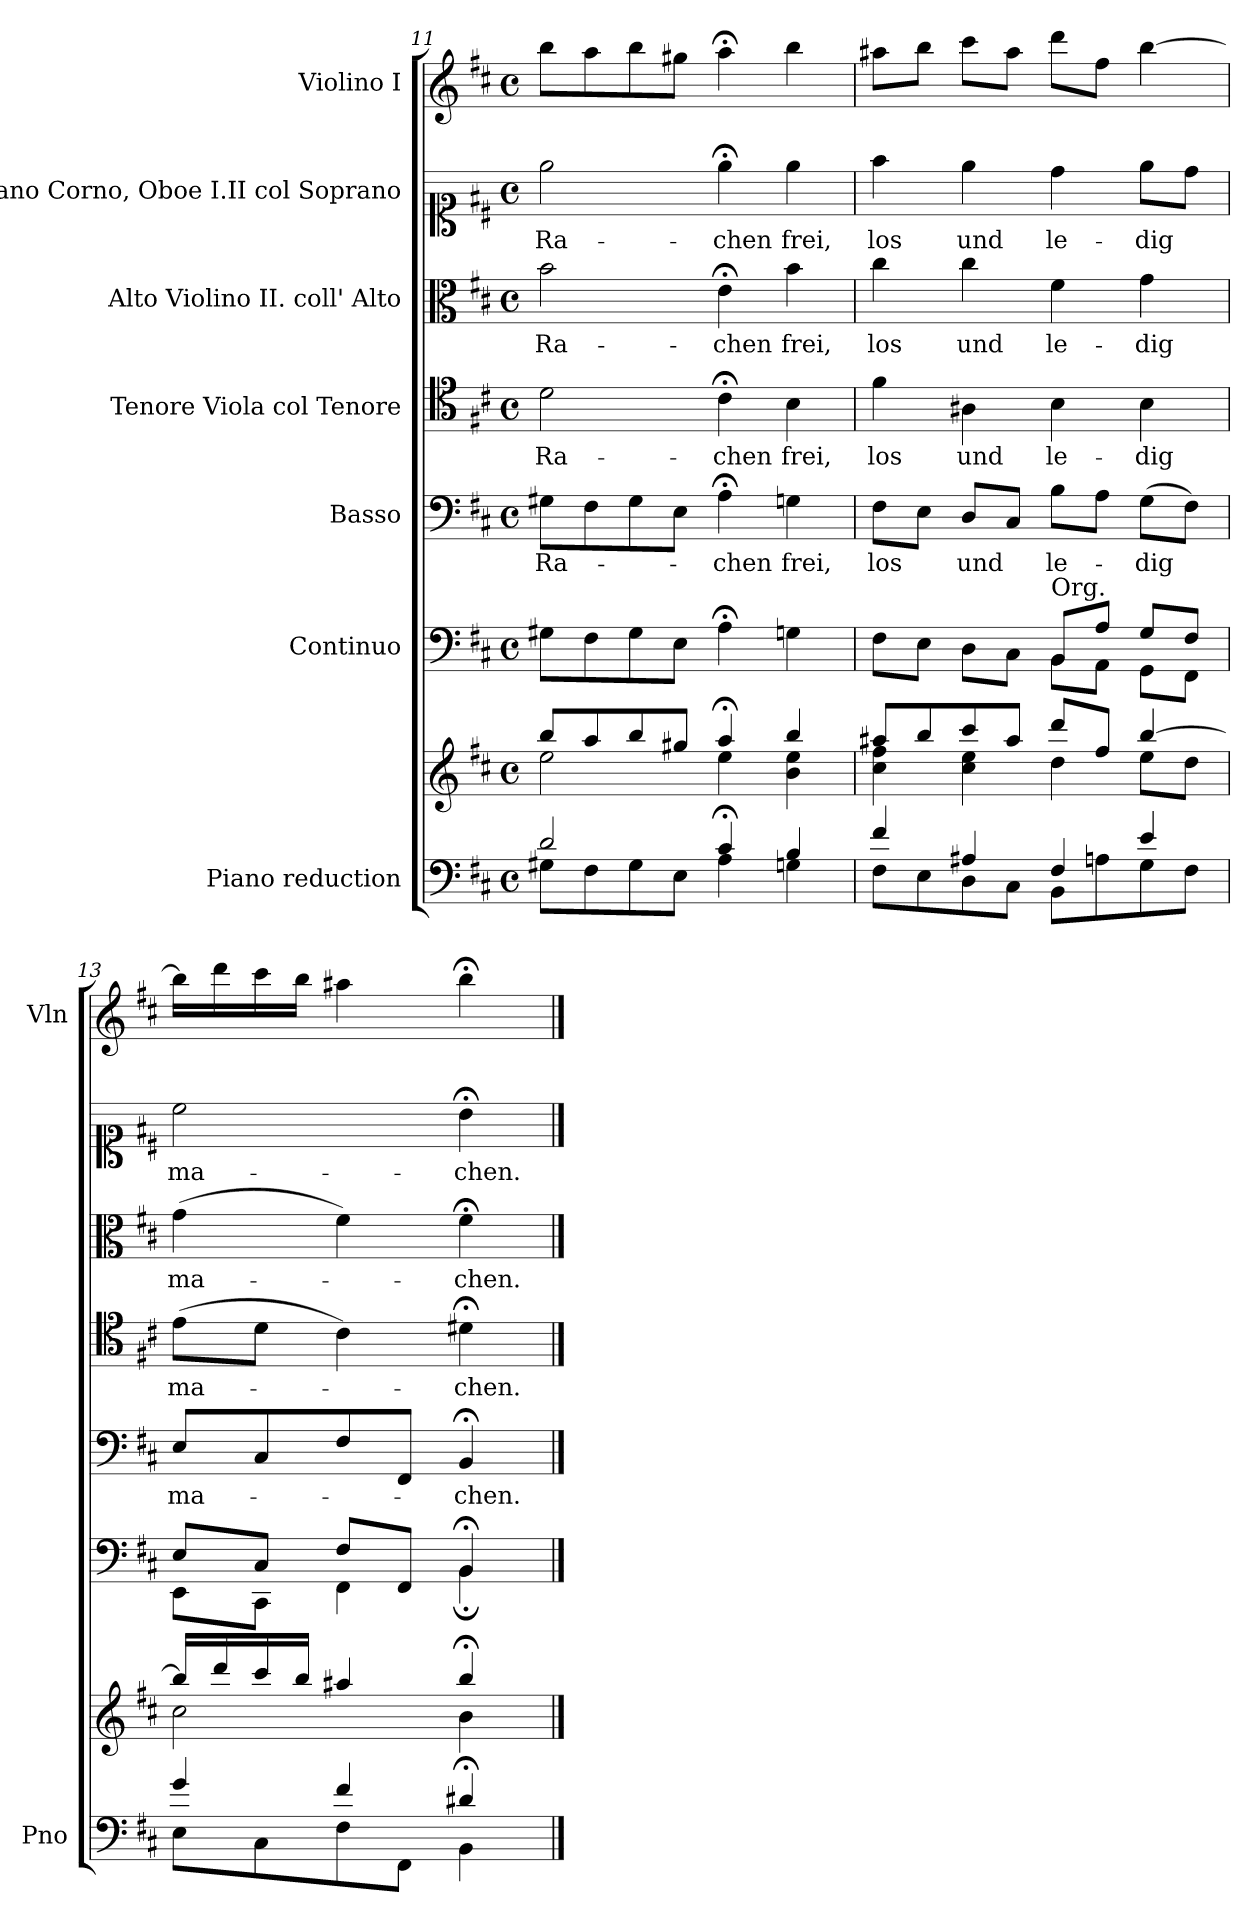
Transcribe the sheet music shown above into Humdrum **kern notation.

**kern	**kern	**kern	**kern	**text	**kern	**text	**kern	**text	**kern	**text	**kern
*part7	*part7	*part6	*part5	*part5	*part4	*part4	*part3	*part3	*part2	*part2	*part1
*staff8	*staff7	*staff6	*staff5	*staff5	*staff4	*staff4	*staff3	*staff3	*staff2	*staff2	*staff1
*I"Piano reduction	*	*I"Continuo	*I"Basso	*	*I"Tenore Viola col Tenore	*	*I"Alto Violino II. coll' Alto	*	*I"Soprano Corno, Oboe I.II col Soprano	*	*I"Violino I
*I'Pno	*	*	*	*	*	*	*	*	*	*	*I'Vln
*clefF4	*clefG2	*clefF4	*clefF4	*	*clefC4	*	*clefC3	*	*clefC1	*	*clefG2
*k[f#c#]	*k[f#c#]	*k[f#c#]	*k[f#c#]	*	*k[f#c#]	*	*k[f#c#]	*	*k[f#c#]	*	*k[f#c#]
*M4/4	*M4/4	*M4/4	*M4/4	*	*M4/4	*	*M4/4	*	*M4/4	*	*M4/4
*met(c)	*met(c)	*met(c)	*met(c)	*	*met(c)	*	*met(c)	*	*met(c)	*	*met(c)
=11	=11	=11	=11	=11	=11	=11	=11	=11	=11	=11	=11
*^	*^	*	*	*	*	*	*	*	*	*	*
!	!	!	!	!	!	!LO:LY:b	!	!LO:LY:b	!	!LO:LY:b	!	!LO:LY:b	!
2d/	8G#X\L	8bb/L	2ee\	8G#X\L	8G#X\L	Ra-	2d\	Ra-	2b\	Ra-	2ee\	Ra-	8bb\L
.	8F#\	8aa/	.	8F#\	8F#\	.	.	.	.	.	.	.	8aa\
.	8G#\	8bb/	.	8G#\	8G#\	.	.	.	.	.	.	.	8bb\
.	8E\J	8gg#X/J	.	8E\J	8E\J	.	.	.	.	.	.	.	8gg#X\J
!	!	!	!	!	!	!LO:LY:b	!	!LO:LY:b	!	!LO:LY:b	!	!LO:LY:b	!
4c#;/	4A\	4aa;</	4ee\	4A;<\	4A;<\	-chen	4c#;<\	-chen	4e;<\	-chen	4ee;<\	-chen	4aa;<\
!	!	!	!	!	!	!LO:LY:b	!	!LO:LY:b	!	!LO:LY:b	!	!LO:LY:b	!
4B/	4Gn\	4bb/	4b\ 4ee\	4Gn\	4Gn\	frei,	4B\	frei,	4b\	frei,	4ee\	frei,	4bb\
=12	=12	=12	=12	=12	=12	=12	=12	=12	=12	=12	=12	=12	=12
*	*	*	*	*^	*	*	*	*	*	*	*	*	*
!	!	!	!	!	!	!	!LO:LY:b	!	!LO:LY:b	!	!LO:LY:b	!	!LO:LY:b	!
4f#/	8F#\L	8aa#X/L	4cc#\ 4ff#\	8F#\L	2ryy	8F#\L	los	4f#\	los	4cc#\	los	4ff#\	los	8aa#X\L
.	8E\	8bb/	.	8E\J	.	8E\J	.	.	.	.	.	.	.	8bb\J
!	!	!	!	!	!	!	!LO:LY:b	!	!LO:LY:b	!	!LO:LY:b	!	!LO:LY:b	!
4A#X/	8D\	8ccc#/	4cc#\ 4ee\	8D\L	.	8D/L	und	4A#X\	und	4cc#\	und	4ee\	und	8ccc#\L
.	8C#\J	8aa#/J	.	8C#\J	.	8C#/J	.	.	.	.	.	.	.	8aa#\J
!	!	!	!	!LO:TX:a:t=Org.	!	!	!	!	!	!	!	!	!	!
!	!	!	!	!	!	!	!LO:LY:b	!	!LO:LY:b	!	!LO:LY:b	!	!LO:LY:b	!
4F#/	8BB\L	8ddd/L	4dd\	8BB\L	8BB!/L	8B\L	le-	4B\	le-	4f#\	le-	4dd\	le-	8ddd\L
.	8An\	8ff#/J	.	8AA\J	8A!/J	8A\J	.	.	.	.	.	.	.	8ff#\J
!	!	!	!	!	!	!	!LO:LY:b	!	!LO:LY:b	!	!LO:LY:b	!	!LO:LY:b	!
4e/	8G\	[4bb/	8ee\L	8GG\L	8G!/L	(8G\L	-dig	4B\	-dig	4g\	-dig	8ee\L	-dig	[4bb\
.	8F#\J	.	8dd\J	8FF#\J	8F#!/J	8F#\J)	.	.	.	.	.	8dd\J	.	.
=13	=13	=13	=13	=13	=13	=13	=13	=13	=13	=13	=13	=13	=13	=13
!	!	!	!	!	!	!	!LO:LY:b	!	!LO:LY:b	!	!LO:LY:b	!	!LO:LY:b	!
4g/	8E\L	16bb/LL]	2cc#\	8EE\L	8E!/L	8E/L	ma-	(8e\L	ma-	(4g\	ma-	2cc#\	ma-	16bb\LL]
.	.	16ddd/	.	.	.	.	.	.	.	.	.	.	.	16ddd\
.	8C#\	16ccc#/	.	8CC#\J	8C#!/J	8C#/	.	8d\J	.	.	.	.	.	16ccc#\
.	.	16bb/JJ	.	.	.	.	.	.	.	.	.	.	.	16bb\JJ
4f#/	8F#\	4aa#X/	.	4FF#\	8F#!/L	8F#/	.	4c#\)	.	4f#\)	.	.	.	4aa#X\
.	8FF#\J	.	.	.	8FF#!/J	8FF#/J	.	.	.	.	.	.	.	.
!	!	!	!	!	!	!	!LO:LY:b	!	!LO:LY:b	!	!LO:LY:b	!	!LO:LY:b	!
4d#X;/	4BB\	4bb;</	4b\	4BB;</	4BB;\	4BB;</	-chen.	4d#X;<\	-chen.	4f#;<\	-chen.	4b;<\	-chen.	4bb;<\
*v	*v	*	*	*v	*v	*	*	*	*	*	*	*	*	*
*	*v	*v	*	*	*	*	*	*	*	*	*	*
==	==	==	==	==	==	==	==	==	==	==	==
*-	*-	*-	*-	*-	*-	*-	*-	*-	*-	*-	*-
